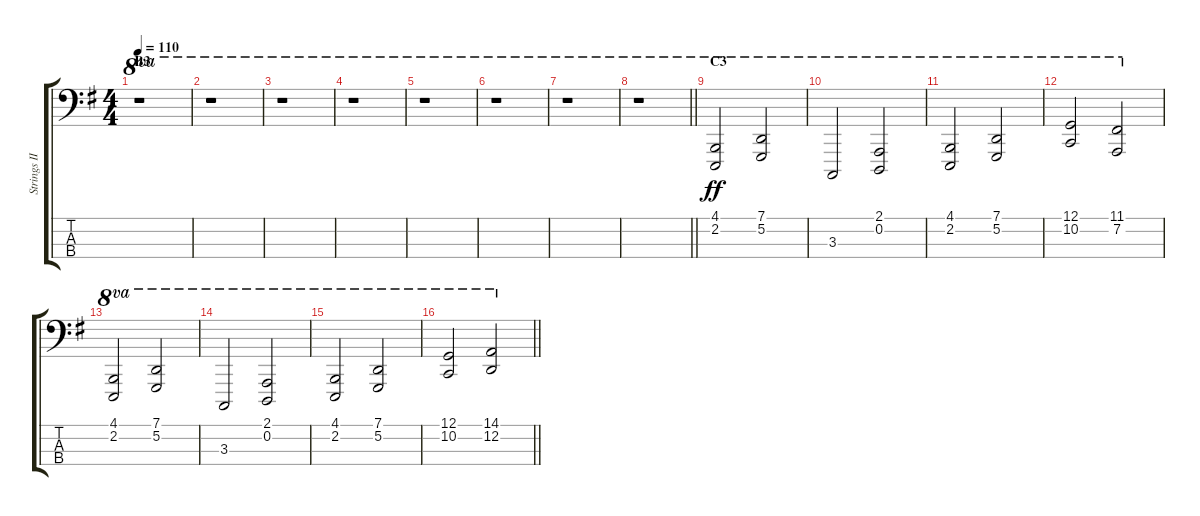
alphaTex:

\track ("Strings II" "Strings II") {instrument stringensemble1}
\staff {score tabs}
\tuning (G2 D2 A1 E1) {hide}
\ts (4 4)
\section ("" "B3")
\tempo 110
\clef f4
\ks g
r.1{ot 8va dy ff} |
r.1{ot 8va} |
r.1{ot 8va} |
r.1{ot 8va} |
r.1{ot 8va} |
r.1{ot 8va} |
r.1{ot 8va} |
\barLineRight lightlight
r.1{ot 8va} |
\section ("" "C3")
(4.1 2.2).2{ot 8va} (7.1 5.2).2{ot 8va} |
3.3.2{ot 8va} (2.1 0.2).2{ot 8va} |
(4.1 2.2).2{ot 8va} (7.1 5.2).2{ot 8va} |
(12.1 10.2).2{ot 8va} (11.1 7.2).2{ot 8va} |
(4.1 2.2).2{ot 8va} (7.1 5.2).2{ot 8va} |
3.3.2{ot 8va} (2.1 0.2).2{ot 8va} |
(4.1 2.2).2{ot 8va} (7.1 5.2).2{ot 8va} |
\barLineRight lightlight
(12.1 10.2).2{ot 8va} (14.1 12.2).2{ot 8va}
